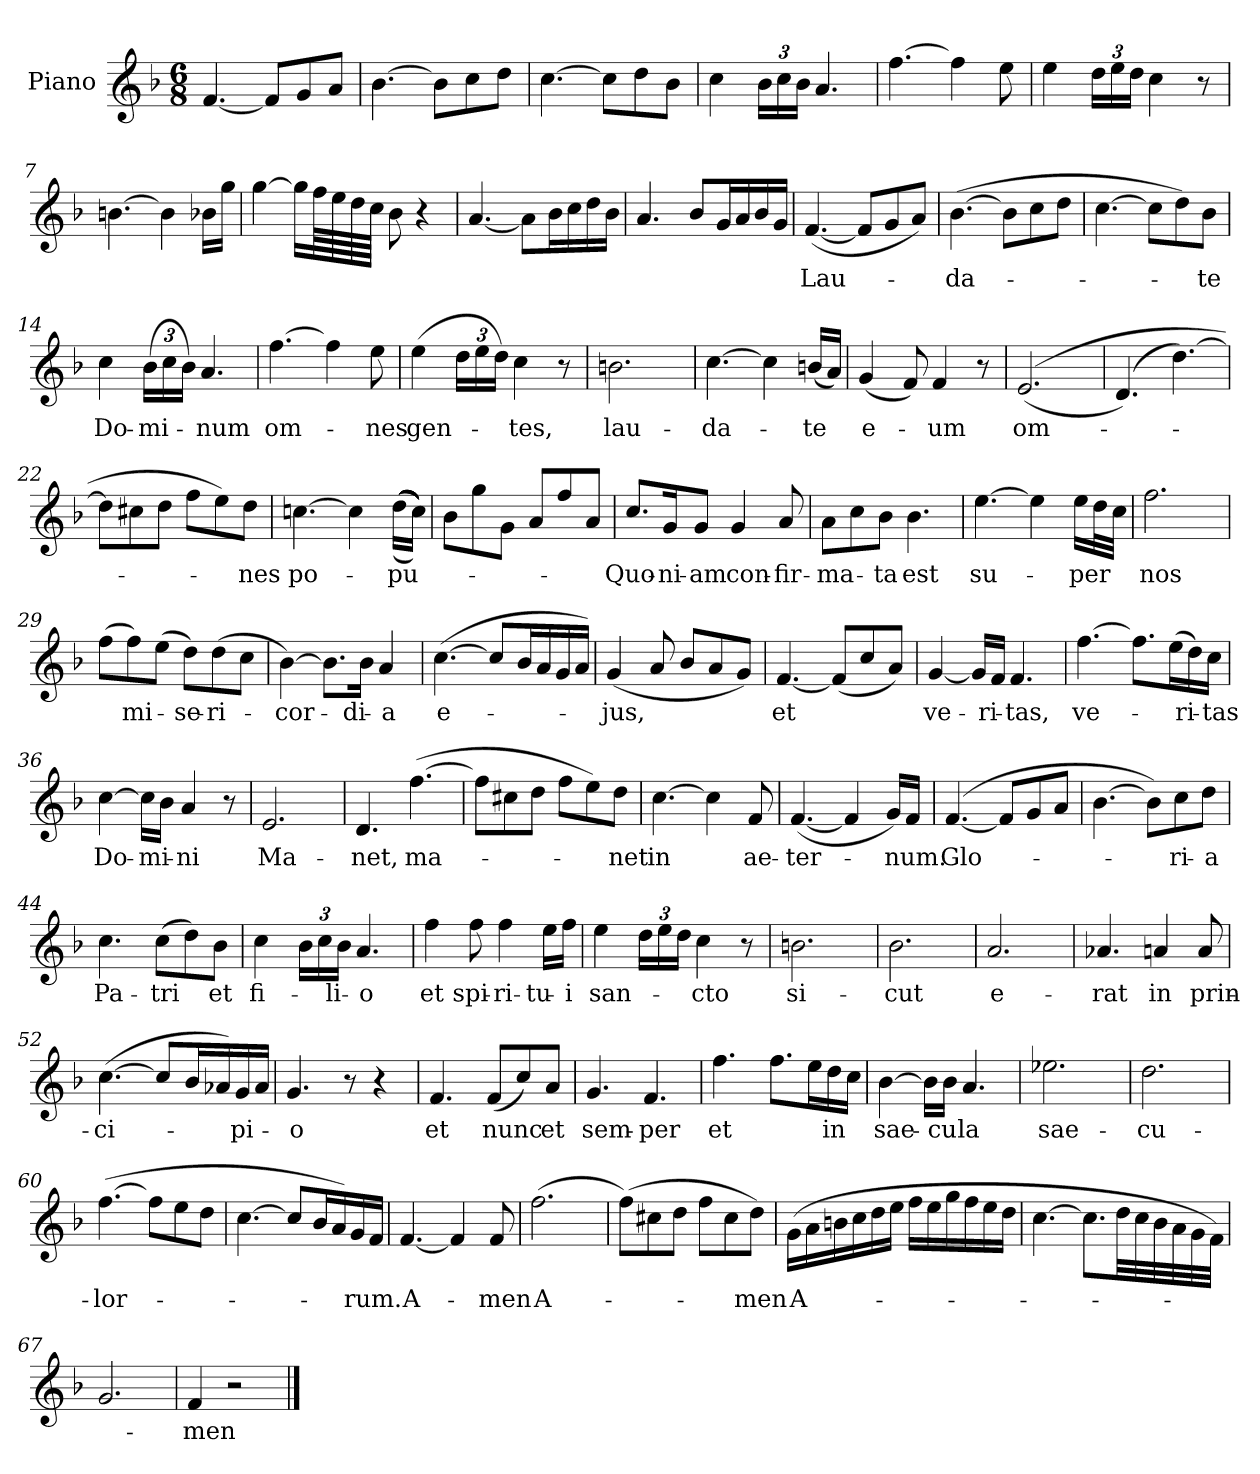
**kern	**text
*part1	*part1
*staff1	*staff1
*I"Piano	*
*I'Pno.	*
*clefG2	*
*k[b-]	*
*F:	*
*M6/8	*
=1	=1
[4.f/	.
8f/L]	.
8g/	.
8a/J	.
=2	=2
[4.b-\	.
8b-\L]	.
8cc\	.
8dd\J	.
=3	=3
[4.cc\	.
8cc\L]	.
8dd\	.
8b-\J	.
=4	=4
4cc\	.
*Xbrackettup	*
24b-\LL	.
24cc\	.
24b-\JJ	.
4.a/	.
=5	=5
[4.ff\	.
4ff\]	.
8ee\	.
!!LO:LB:g=z
=6	=6
4ee\	.
24dd\LL	.
24ee\	.
24dd\JJ	.
4cc\	.
8r	.
=7	=7
[4.bn\	.
4b\]	.
16b-X\LL	.
16gg\JJ	.
=8	=8
[4gg\	.
16gg\LL]	.
64ff\LL	.
64ee\	.
64dd\	.
64cc\JJJJ	.
8b-\	.
4r	.
=9	=9
[4.a/	.
8a\L]	.
16b-\L	.
16cc\	.
16dd\	.
16b-\JJ	.
=10	=10
4.a/	.
8b-/L	.
16g/L	.
16a/	.
16b-/	.
16g/JJ	.
=11	=11
([4.f/	Lau-
8f/L]	.
8g/	.
8a/J)	.
!!LO:LB:g=z
=12	=12
([4.b-\	-da-
8b-\L]	.
8cc\	.
8dd\J	.
=13	=13
[4.cc\	.
8cc\L]	.
8dd\)	.
8b-\J	-te
=14	=14
4cc\	Do-
(24b-\LL	-mi-
24cc\	.
24b-\JJ)	.
4.a/	-num
=15	=15
[4.ff\	om-
4ff\]	.
8ee\	-nes
=16	=16
(4ee\	gen-
24dd\LL	.
24ee\	.
24dd\JJ)	.
4cc\	-tes,
8r	.
=17	=17
2.bn\	lau-
!!LO:LB:g=z
=18	=18
[4.cc\	-da-
4cc\]	.
(16bn/LL	-te
16a/JJ)	.
=19	=19
(4g/	e-
8f/)	.
4f/	-um
8r	.
=20	=20
((2.e/	om-
=21	=21
(4.d/)	.
[4.dd\)	.
=22	=22
8dd\L]	.
8cc#X\	.
8dd\J	.
8ff\L	.
8ee\)	.
8dd\J	-nes
=23	=23
[4.ccn\	po-
4cc\]	.
((((((16dd\LL	-pu-
16cc\JJ))))))	.
=24	=24
8b-\L	.
8gg\	.
8g\J	.
8a/L	.
8ff/	.
8a/J	.
!!LO:LB:g=z
=25	=25
8.cc/L	Quo-
16g/K	-ni-
8g/J	-am
4g/	con-
8a/	-fir-
=26	=26
8a\L	-ma-
8cc\	.
8b-\J	ta
4.b-\	est
=27	=27
[4.ee\	su-
4ee\]	.
16ee\LL	-per
32dd\L	.
32cc\JJJ	.
=28	=28
2.ff\	nos
=29	=29
(8ff\L	.
8ff\)	mi-
(8ee\J	.
8dd\L)	-se-
(8dd\	-ri-
8cc\J	.
!!LO:LB:g=z
=30	=30
[4b-\)	-cor-
8.b-\L]	.
16b-\Jk	-di-
4a/	-a
=31	=31
([4.cc\	e-
8cc/L]	.
16b-/L	.
16a/	.
16g/	.
16a/JJ)	.
=32	=32
(4g/	-jus,
8a/	.
8b-/L	.
8a/	.
8g/J)	.
=33	=33
[4.f/	et
(8f/L]	.
8cc/	.
8a/J)	.
=34	=34
[4g/	ve-
16g/LL]	.
16f/JJ	-ri-
4.f/	-tas,
!!LO:LB:g=z
=35	=35
[4.ff\	ve-
8.ff\L]	.
(16ee\L	.
16dd\)	-ri-
16cc\JJ	-tas
=36	=36
[4cc\	Do-
16cc\LL]	.
16b-\JJ	-mi-
4a/	-ni
8r	.
=37	=37
2.e/	Ma-
=38	=38
4.d/	-net,
([4.ff\	ma-
=39	=39
8ff\L]	.
8cc#X\	.
8dd\J	.
8ff\L	.
8ee\)	.
8dd\J	-net
=40	=40
[4.cc\	in
4cc\]	.
8f/	ae-
!!LO:LB:g=z
=41	=41
([4.f/	-ter-
4f/]	.
16g/LL)	.
16f/JJ	-num.
=42	=42
([4.f/	Glo-
8f/L]	.
8g/	.
8a/J	.
=43	=43
[4.b-\	.
8b-\L])	.
8cc\	-ri-
8dd\J	-a
=44	=44
4.cc\	Pa-
(8cc\L	tri
8dd\)	.
8b-\J	et
=45	=45
4cc\	fi-
24b-\LL	.
24cc\	.
24b-\JJ	-li-
4.a/	-o
!!LO:PB:g=z
=46	=46
4ff\	et
8ff\	spi-
4ff\	-ri-
16ee\LL	-tu-
16ff\JJ	-i
=47	=47
4ee\	san-
24dd\LL	.
24ee\	.
24dd\JJ	.
4cc\	-cto
8r	.
=48	=48
2.bn\	si-
=49	=49
2.b-\	-cut
=50	=50
2.a/	e-
=51	=51
4.a-X/	-rat
4an/	in
8a/	prin-
!!LO:LB:g=z
=52	=52
([4.cc\	-ci-
8cc/L]	.
16b-/L	.
16a-X/)	.
16g/	-pi-
16a-/JJ	.
=53	=53
4.g/	-o
8r	.
4r	.
=54	=54
4.f/	et
(8f/L	nunc
8cc/)	.
8a/J	et
=55	=55
4.g/	sem-
4.f/	-per
=56	=56
4.ff\	et
8.ff\L	.
16ee\L	.
16dd\	in
16cc\JJ	.
!!LO:LB:g=z
=57	=57
[4b-\	sae-
16b-\LL]	.
16b-\JJ	-cu
4.a/	la
=58	=58
2.ee-X\	sae-
=59	=59
2.dd\	-cu-
=60	=60
([4.ff\	-lor-
8ff\L]	.
8ee\	.
8dd\J	.
=61	=61
[4.cc\	.
8cc/L]	.
16b-/L	.
16a/)	.
16g/	-rum.
16f/JJ	.
=62	=62
[4.f/	A-
4f/]	.
8f/	-men
=63	=63
(2.ff\	A-
!!LO:LB:g=z
=64	=64
(8ff\L)	.
8cc#X\	.
8dd\J	.
8ff\L	.
8cc#\	.
8dd\J)	-men
=65	=65
(16g\LL	A-
16a\	.
16bn\	.
16cc\	.
16dd\	.
16ee\JJ	.
16ff\LL	.
16ee\	.
16gg\	.
16ff\	.
16ee\	.
16dd\JJ	.
=66	=66
[4.cc\	.
8.cc\L]	.
32dd\LL	.
32cc\	.
32b-\	.
32a\	.
32g\	.
32f\JJJ)	.
=67	=67
2.g/	.
=68	=68
4f/	-men
2r	.
==	==
*-	*-
